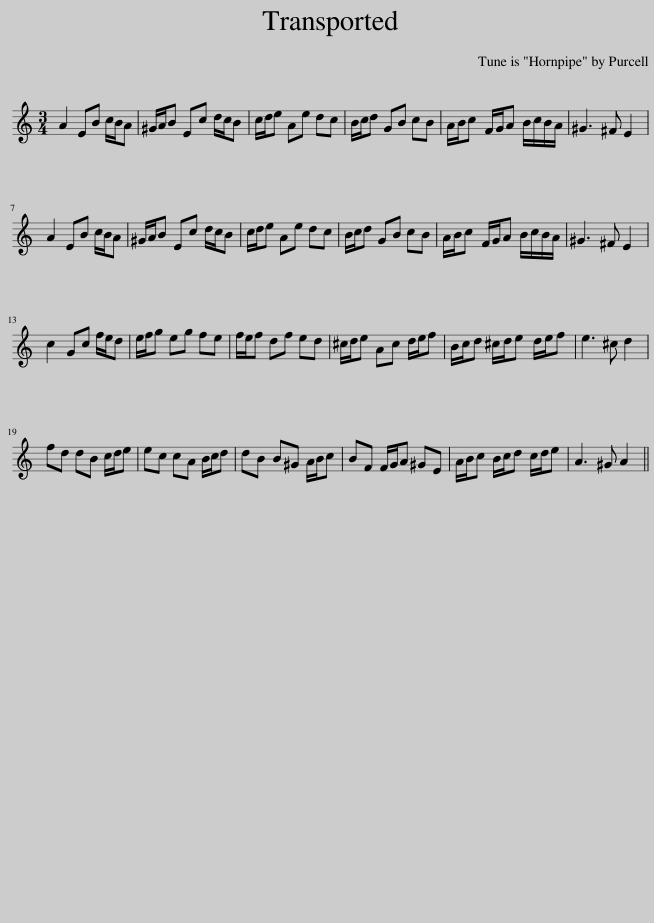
X:1
L:1/8
M:3/4
I:linebreak $
K:C
V:1 treble
V:1
 A2 EB c/B/A | ^G/A/B Ec d/c/B | c/d/e Ae dc | B/c/d GB cB | A/B/c F/G/A B/c/B/A/ | %5
 ^G3 ^F E2 |$ A2 EB c/B/A | ^G/A/B Ec d/c/B | c/d/e Ae dc | B/c/d GB cB | %10
 A/B/c F/G/A B/c/B/A/ | ^G3 ^F E2 |$ c2 Gc f/e/d | e/f/g eg fe | f/e/f df ed | %15
 ^c/d/e Ac d/e/f | B/c/d ^c/d/e d/e/f | e3 ^c d2 |$ fd dB c/d/e | ec cA B/c/d | %20
 dB B^G A/B/c | BF F/G/A ^GE | A/B/c B/c/d c/d/e | A3 ^G A2 || %24
